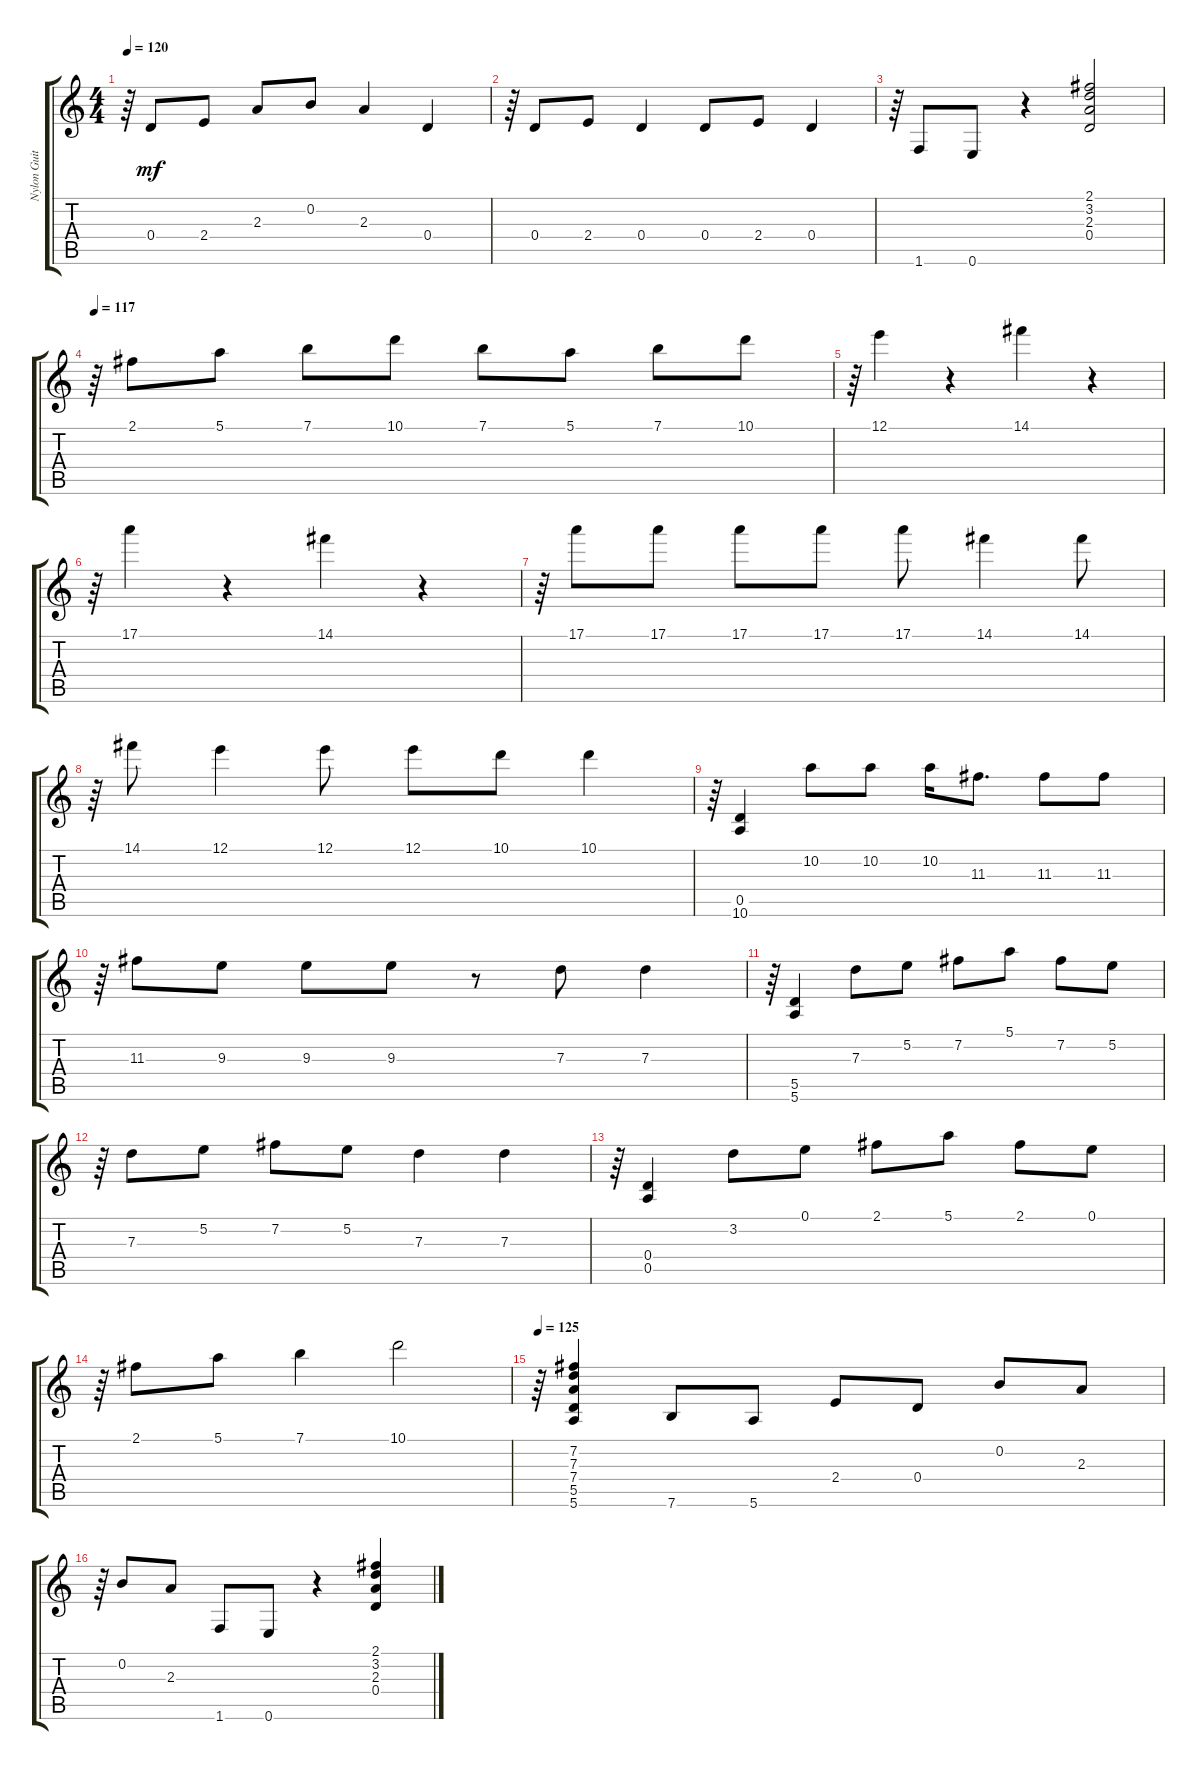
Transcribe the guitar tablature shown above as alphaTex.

\track ("Nylon Guitar" "Nylon Guit") {instrument acousticguitarnylon}
\staff {score tabs}
\tuning (E4 B3 G3 D3 A2 E2) {hide}
\ts (4 4)
\tempo 120
\clef g2
\ks c
r.64{dy mf} 0.4.8 2.4.8 2.3.8 0.2.8 2.3.4 0.4.4 |
r.64 0.4.8 2.4.8 0.4.4 0.4.8 2.4.8 0.4.4 |
r.64 1.6.8 0.6.8 r.4 (2.1 3.2 2.3 0.4).2 |
\tempo 117
r.64 2.1.8 5.1.8 7.1.8 10.1.8 7.1.8 5.1.8 7.1.8 10.1.8 |
r.64 12.1.4 r.4 14.1.4 r.4 |
r.64 17.1.4 r.4 14.1.4 r.4 |
r.64 17.1.8 17.1.8 17.1.8 17.1.8 17.1.8 14.1.4 14.1.8 |
r.64 14.1.8 12.1.4 12.1.8 12.1.8 10.1.8 10.1.4 |
r.64 (0.5 10.6).4 10.2.8 10.2.8 10.2.16 11.3.8{d} 11.3.8 11.3.8 |
r.64 11.3.8 9.3.8 9.3.8 9.3.8 r.8 7.3.8 7.3.4 |
r.64 (5.5 5.6).4 7.3.8 5.2.8 7.2.8 5.1.8 7.2.8 5.2.8 |
r.64 7.3.8 5.2.8 7.2.8 5.2.8 7.3.4 7.3.4 |
r.64 (0.4 0.5).4 3.2.8 0.1.8 2.1.8 5.1.8 2.1.8 0.1.8 |
r.64 2.1.8 5.1.8 7.1.4 10.1.2 |
\tempo 125
r.64 (7.2 7.3 7.4 5.5 5.6).4 7.6.8 5.6.8 2.4.8 0.4.8 0.2.8 2.3.8 |
r.64 0.2.8 2.3.8 1.6.8 0.6.8 r.4 (2.1 3.2 2.3 0.4).4
